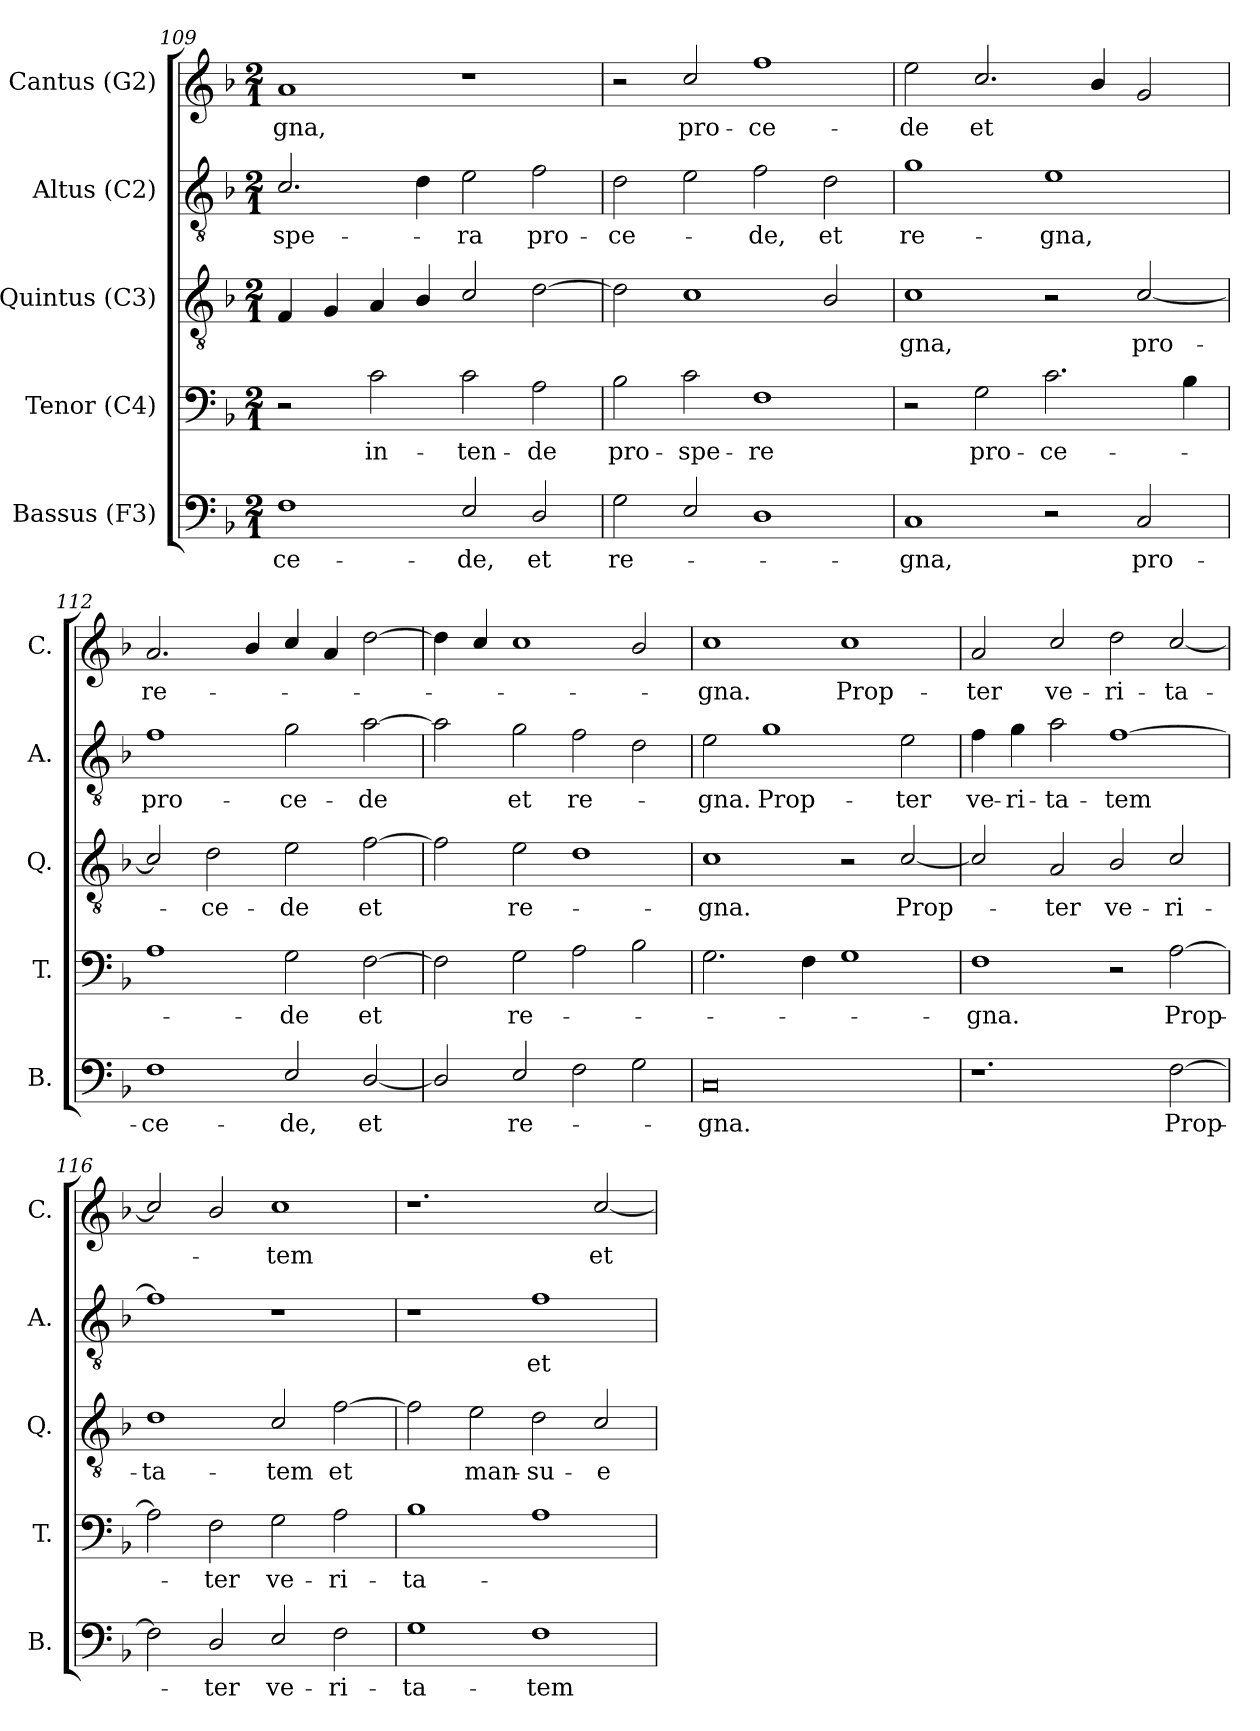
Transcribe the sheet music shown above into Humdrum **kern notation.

**kern	**text	**kern	**text	**kern	**text	**kern	**text	**kern	**text
*part5	*part5	*part4	*part4	*part3	*part3	*part2	*part2	*part1	*part1
*staff5	*staff5	*staff4	*staff4	*staff3	*staff3	*staff2	*staff2	*staff1	*staff1
*I"Bassus (F3)	*	*I"Tenor (C4)	*	*I"Quintus (C3)	*	*I"Altus (C2)	*	*I"Cantus (G2)	*
*I'B.	*	*I'T.	*	*I'Q.	*	*I'A.	*	*I'C.	*
*clefF4	*	*clefF4	*	*clefGv2	*	*clefGv2	*	*clefG2	*
*	*	*ITrd7c12	*	*ITrd7c12	*	*ITrd7c12	*	*	*
*k[b-]	*	*k[b-]	*	*k[b-]	*	*k[b-]	*	*k[b-]	*
*F:	*	*F:	*	*F:	*	*F:	*	*F:	*
*M2/1	*	*M2/1	*	*M2/1	*	*M2/1	*	*M2/1	*
=109	=109	=109	=109	=109	=109	=109	=109	=109	=109
!	!LO:LY:b	!	!	!	!	!	!LO:LY:b	!	!LO:LY:b
1F	-ce-	2r	.	4FF/	.	2.C/	-spe-	1a	-gna,
.	.	.	.	4GG/	.	.	.	.	.
!	!	!	!LO:LY:b	!	!	!	!	!	!
.	.	2C\	in-	4AA/	.	.	.	.	.
.	.	.	.	4BB-/	.	4D\	.	.	.
!	!LO:LY:b	!	!LO:LY:b	!	!	!	!LO:LY:b	!	!
2E/	-de,	2C\	-ten-	2C/	.	2E\	-ra	1r	.
!	!LO:LY:b	!	!LO:LY:b	!	!	!	!LO:LY:b	!	!
2D/	et	2AA\	-de	[2D\	.	2F\	pro-	.	.
=110	=110	=110	=110	=110	=110	=110	=110	=110	=110
!	!LO:LY:b	!	!LO:LY:b	!	!	!	!LO:LY:b	!	!
2G\	re-	2BB-\	pro-	2D\]	.	2D\	-ce-	2r	.
!	!	!	!LO:LY:b	!	!	!	!	!	!LO:LY:b
2E/	.	2C\	-spe-	1C	.	2E\	.	2cc/	pro-
!	!	!	!LO:LY:b	!	!	!	!LO:LY:b	!	!LO:LY:b
1D	.	1FF	-re	.	.	2F\	-de,	1ff	-ce-
!	!	!	!	!	!	!	!LO:LY:b	!	!
.	.	.	.	2BB-/	.	2D\	et	.	.
=111	=111	=111	=111	=111	=111	=111	=111	=111	=111
!	!LO:LY:b	!	!	!	!LO:LY:b	!	!LO:LY:b	!	!LO:LY:b
1C	-gna,	2r	.	1C	-gna,	1G	re-	2ee\	-de
!	!	!	!LO:LY:b	!	!	!	!	!	!LO:LY:b
.	.	2GG\	pro-	.	.	.	.	2.cc/	et
!	!	!	!LO:LY:b	!	!	!	!LO:LY:b	!	!
2r	.	2.C\	-ce-	2r	.	1E	-gna,	.	.
.	.	.	.	.	.	.	.	4b-/	.
!	!LO:LY:b	!	!	!	!LO:LY:b	!	!	!	!
2C/	pro-	.	.	[2C/	pro-	.	.	2g/	.
.	.	4BB-\	.	.	.	.	.	.	.
=112	=112	=112	=112	=112	=112	=112	=112	=112	=112
!	!LO:LY:b	!	!	!	!	!	!LO:LY:b	!	!LO:LY:b
1F	-ce-	1AA	.	2C/]	.	1F	pro-	2.a/	re-
!	!	!	!	!	!LO:LY:b	!	!	!	!
.	.	.	.	2D\	-ce-	.	.	.	.
.	.	.	.	.	.	.	.	4b-/	.
!	!LO:LY:b	!	!LO:LY:b	!	!LO:LY:b	!	!LO:LY:b	!	!
2E/	-de,	2GG\	-de	2E\	-de	2G\	-ce-	4cc/	.
.	.	.	.	.	.	.	.	4a/	.
!	!LO:LY:b	!	!LO:LY:b	!	!LO:LY:b	!	!LO:LY:b	!	!
[2D/	et	[2FF\	et	[2F\	et	[2A\	-de	[2dd\	.
=113	=113	=113	=113	=113	=113	=113	=113	=113	=113
2D/]	.	2FF\]	.	2F\]	.	2A\]	.	4dd\]	.
.	.	.	.	.	.	.	.	4cc/	.
!	!LO:LY:b	!	!LO:LY:b	!	!LO:LY:b	!	!LO:LY:b	!	!
2E/	re-	2GG\	re-	2E\	re-	2G\	et	1cc	.
!	!	!	!	!	!	!	!LO:LY:b	!	!
2F\	.	2AA\	.	1D	.	2F\	re-	.	.
2G\	.	2BB-\	.	.	.	2D\	.	2b-/	.
=114	=114	=114	=114	=114	=114	=114	=114	=114	=114
!	!LO:LY:b	!	!	!	!LO:LY:b	!	!LO:LY:b	!	!LO:LY:b
0C	-gna.	2.GG\	.	1C	-gna.	2E\	-gna.	1cc	-gna.
!	!	!	!	!	!	!	!LO:LY:b	!	!
.	.	.	.	.	.	1G	Prop-	.	.
.	.	4FF\	.	.	.	.	.	.	.
!	!	!	!	!	!	!	!	!	!LO:LY:b
.	.	1GG	.	2r	.	.	.	1cc	Prop-
!	!	!	!	!	!LO:LY:b	!	!LO:LY:b	!	!
.	.	.	.	[2C/	Prop-	2E\	-ter	.	.
=115	=115	=115	=115	=115	=115	=115	=115	=115	=115
!	!	!	!LO:LY:b	!	!	!	!LO:LY:b	!	!LO:LY:b
1.r	.	1FF	-gna.	2C/]	.	4F\	ve-	2a/	-ter
!	!	!	!	!	!	!	!LO:LY:b	!	!
.	.	.	.	.	.	4G\	-ri-	.	.
!	!	!	!	!	!LO:LY:b	!	!LO:LY:b	!	!LO:LY:b
.	.	.	.	2AA/	-ter	2A\	-ta-	2cc/	ve-
!	!	!	!	!	!LO:LY:b	!	!LO:LY:b	!	!LO:LY:b
.	.	2r	.	2BB-/	ve-	[1F	-tem	2dd\	-ri-
!	!LO:LY:b	!	!LO:LY:b	!	!LO:LY:b	!	!	!	!LO:LY:b
[2F\	Prop-	[2AA\	Prop-	2C/	-ri-	.	.	[2cc/	-ta-
=116	=116	=116	=116	=116	=116	=116	=116	=116	=116
!	!	!	!	!	!LO:LY:b	!	!	!	!
2F\]	.	2AA\]	.	1D	-ta-	1F]	.	2cc/]	.
!	!LO:LY:b	!	!LO:LY:b	!	!	!	!	!	!
2D/	-ter	2FF\	-ter	.	.	.	.	2b-/	.
!	!LO:LY:b	!	!LO:LY:b	!	!LO:LY:b	!	!	!	!LO:LY:b
2E/	ve-	2GG\	ve-	2C/	-tem	1r	.	1cc	-tem
!	!LO:LY:b	!	!LO:LY:b	!	!LO:LY:b	!	!	!	!
2F\	-ri-	2AA\	-ri-	[2F\	et	.	.	.	.
=117	=117	=117	=117	=117	=117	=117	=117	=117	=117
!	!LO:LY:b	!	!LO:LY:b	!	!	!	!	!	!
1G	-ta-	1BB-	-ta-	2F\]	.	1r	.	1.r	.
!	!	!	!	!	!LO:LY:b	!	!	!	!
.	.	.	.	2E\	man-	.	.	.	.
!	!LO:LY:b	!	!	!	!LO:LY:b	!	!LO:LY:b	!	!
1F	-tem	1AA	.	2D\	-su-	1F	et	.	.
!	!	!	!	!	!LO:LY:b	!	!	!	!LO:LY:b
.	.	.	.	2C/	-e-	.	.	[2cc/	et
=	=	=	=	=	=	=	=	=	=
*-	*-	*-	*-	*-	*-	*-	*-	*-	*-
